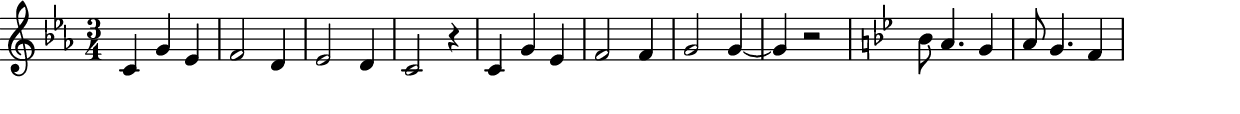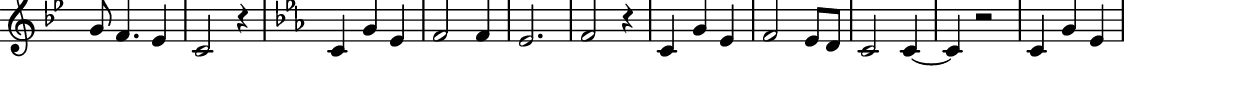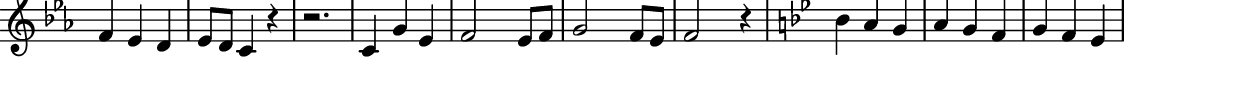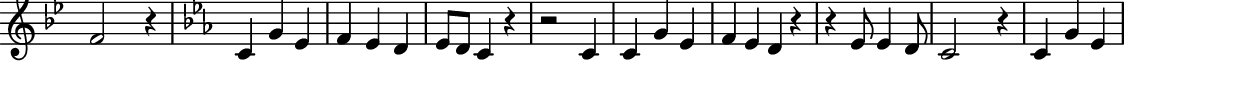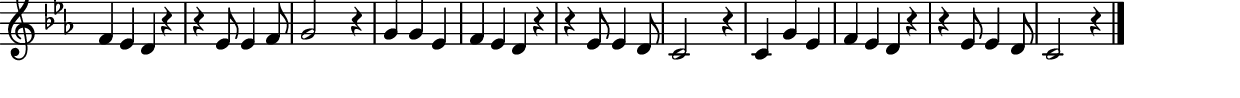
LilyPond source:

% MusicXML to Lilypond converter by Kovi

szovegAAA = \lyricmode {   \skip 4  \skip 4  \skip 4  \skip 4  \skip 4  \skip 4  \skip 4  \skip 4  \skip 4  \skip 4  \skip 4  \skip 4  \skip 4  \skip 4  \skip 4  \skip 4  \skip 4  \skip 4  \skip 4  \skip 4  \skip 4  \skip 4  \skip 4  \skip 4  \skip 4  \skip 4  \skip 4  \skip 4  \skip 4  \skip 4  \skip 4  \skip 4  \skip 4  \skip 4  \skip 4  \skip 4  \skip 4  \skip 4  \skip 4  \skip 4  \skip 4  \skip 4  \skip 4  \skip 4  \skip 4  \skip 4  \skip 4  \skip 4  \skip 4  \skip 4  \skip 4  \skip 4  \skip 4  \skip 4  \skip 4  \skip 4  \skip 4  \skip 4  \skip 4  \skip 4  \skip 4  \skip 4  \skip 4  \skip 4  \skip 4  \skip 4  \skip 4  \skip 4  \skip 4  \skip 4  \skip 4  \skip 4  \skip 4  \skip 4  \skip 4  \skip 4  \skip 4  \skip 4 "Most" "el" -- "mon" -- "dom" "mid" "va" -- "gyok," "mid" "nem" "ne" -- "ked." "Vár" -- "tál" "ha" "ma" -- "gad" -- "ról" "szép" "é" -- "ne" -- "ket," "Di" -- "csé" -- "rő" "é" -- "ne" -- "ked" "én" "nem" "le" -- "szek," "mi" "más" "is" "le" -- "het" -- "nék:" "csak" "csönd" "ne" -- "ked."  }

% Analyzing...
% 1 parts
% 1 Staff
% forceBassClefActive = 
melody = {
% 144 notes in the part
% 1 voices

\new Staff
\new Voice {
% 144 notes
% 52 mesaures

% Measure 1
\clef "treble"
\key ees \major
\time 3/4 
c'4 g'4 ees'4 
% Measure 2
f'2 d'4 
% Measure 3
ees'2 d'4 
% Measure 4
c'2 r4 
% Measure 5
c'4 g'4 ees'4 
% Measure 6
f'2 f'4 
% Measure 7
g'2 g'4~ 
% Measure 8
g'4 r2 
% Measure 9
\key bes \major
bes'8 a'4. g'4 
% Measure 10
a'8 g'4. f'4 
% Measure 11
g'8 f'4. ees'4 
% Measure 12
c'2 r4 
% Measure 13
\key ees \major
c'4 g'4 ees'4 
% Measure 14
f'2 f'4 
% Measure 15
ees'2. 
% Measure 16
f'2 r4 
% Measure 17
c'4 g'4 ees'4 
% Measure 18
f'2 ees'8 d'8 
% Measure 19
c'2 c'4~ 
% Measure 20
c'4 r2 
% Measure 21
c'4 g'4 ees'4 
% Measure 22
f'4 ees'4 d'4 
% Measure 23
ees'8 d'8 c'4 r4 
% Measure 24
r2. 
% Measure 25
c'4 g'4 ees'4 
% Measure 26
f'2 ees'8 f'8 
% Measure 27
g'2 f'8 ees'8 
% Measure 28
f'2 r4 
% Measure 29
\key bes \major
bes'4 a'4 g'4 
% Measure 30
a'4 g'4 f'4 
% Measure 31
g'4 f'4 ees'4 
% Measure 32
f'2 r4 
% Measure 33
\key ees \major
c'4 g'4 ees'4 
% Measure 34
f'4 ees'4 d'4 
% Measure 35
ees'8 d'8 c'4 r4 
% Measure 36
r2 c'4 
% Measure 37
c'4 g'4 ees'4 
% Measure 38
\times 2/3 { f'4 ees'4 d'4  } r4 
% Measure 39
r4 ees'8 ees'4 d'8 
% Measure 40
c'2 r4 
% Measure 41
c'4 g'4 ees'4 
% Measure 42
\times 2/3 { f'4 ees'4 d'4  } r4 
% Measure 43
r4 ees'8 ees'4 f'8 
% Measure 44
g'2 r4 
% Measure 45
g'4 g'4 ees'4 
% Measure 46
\times 2/3 { f'4 ees'4 d'4  } r4 
% Measure 47
r4 ees'8 ees'4 d'8 
% Measure 48
c'2 r4 
% Measure 49
c'4 g'4 ees'4 
% Measure 50
\times 2/3 { f'4 ees'4 d'4  } r4 
% Measure 51
r4 ees'8 ees'4 d'8 
% Measure 52
c'2 r4 \bar "|." 
} % voice
} % melody


harmonies = \chordmode {
% 30 chords
\germanChords
s4 s4 s4 s4 s4 s4 s4 s4 s4 s4 s4 s4 s4 s4 s4 s4 s4 s4 s4 s4 s4 s4 s4 s4 s4 s4 s4 s4 s4 s4 s4 s4 s4 s4 s4 s4 s4 s4 s4 s4 s4 s4 s4 s4 s4 s4 s4 s4 s4 s4 s4 s4 s4 s4 s4 s4 s4 s4 s4 s4 c4:m s4 s4 g4 s4 s4 c4:m s4 s4 s4 s4 s4 c4:m s4 s4 g4 s4 s4 c4:m s4 s4 g4 s4 s4 bes4 s4 s4 f4 s4 s4 c4:m s4 s4 f4 s4 s4 c4:m s4 s4 g4 s4 s4 c4:m s4 s4 s4 s4 s4 c4:m s4 s4 bes4 s4 s4 s4 aes4 s4 c4:m s4 s4 c4:m s4 s4 bes4 s4 s4 aes4 s4 s4 ees4 s4 s4 ees4 s4 s4 bes4 s4 s4 aes4 s4 s4 c4:m s4 s4 c4:m s4 s4 bes4 s4 s4 aes4 s4 s4 c4:m
}

\include "../../definitions.ly"
